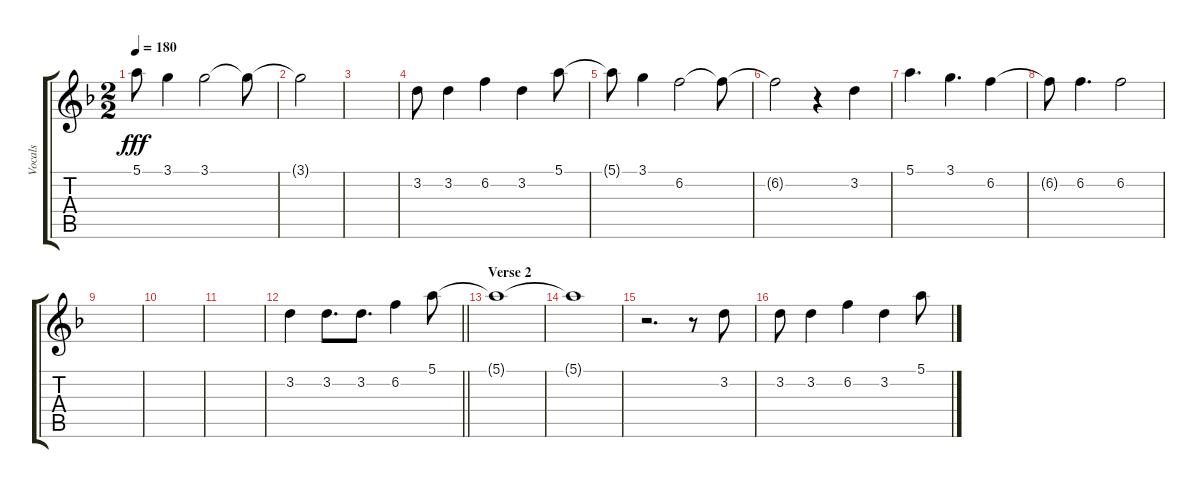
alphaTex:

\track ("Vocals" "Vocals") {instrument electricguitarclean}
\staff {score tabs}
\tuning (E4 B3 G3 D3 A2 E2) {hide}
\ts (2 2)
\tempo 180
\clef g2
\ks dminor
5.1{t}.8{dy fff} 3.1.4 3.1.2 3.1{t}.8 |
3.1{t}.2 |
|
3.2.8 3.2.4 6.2.4 3.2.4 5.1.8 |
5.1{t}.8 3.1.4 6.2.2 6.2{t}.8 |
6.2{t}.2 r.4 3.2.4 |
5.1.4{d} 3.1.4{d} 6.2.4 |
6.2{t}.8 6.2.4{d} 6.2.2 |
|
|
|
\barLineRight lightlight
3.2.4 3.2.8{d} 3.2.8{d} 6.2.4 5.1.8 |
\section ("" "Verse 2")
5.1{t}.1 |
5.1{t}.1 |
r.2{d} r.8 3.2.8 |
3.2.8 3.2.4 6.2.4 3.2.4 5.1.8
